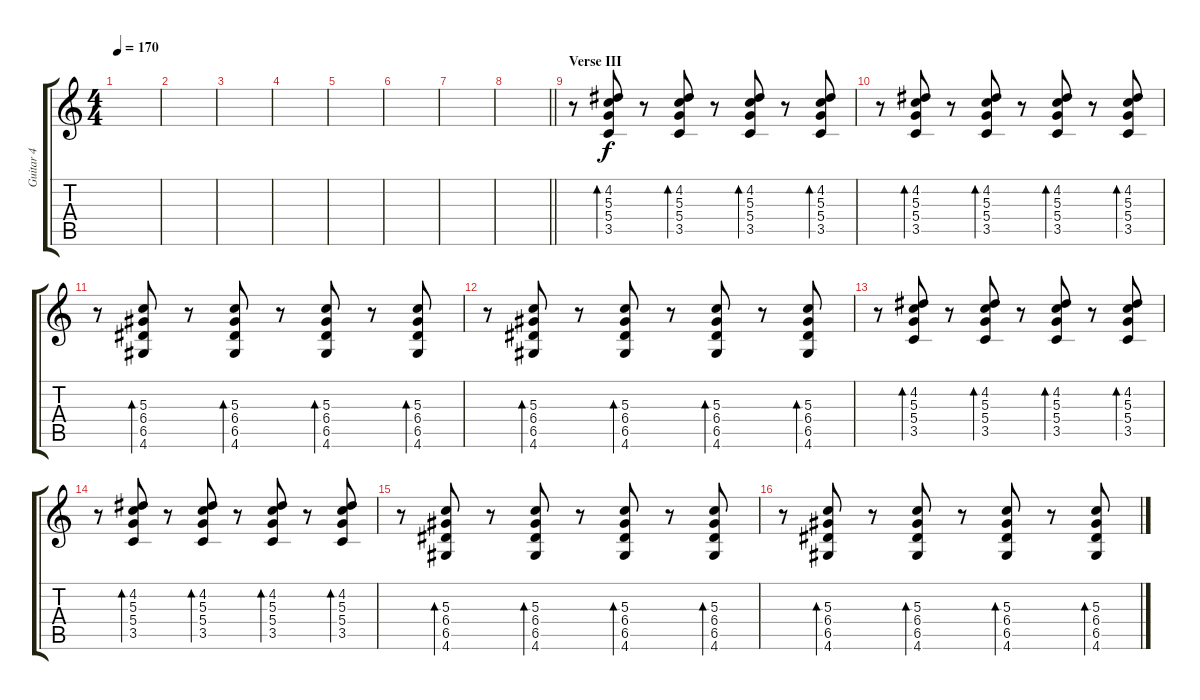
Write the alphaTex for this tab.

\track ("Guitar 4" "Guitar 4") {instrument acousticguitarsteel}
\staff {score tabs}
\tuning (E4 B3 G3 D3 A2 E2) {hide}
\ts (4 4)
\tempo 170
\clef g2
\ks c
|
|
|
|
|
|
|
\barLineRight lightlight
|
\section ("" "Verse III")
r.8 (4.2 5.3 5.4 3.5).8{bd 120} r.8 (4.2 5.3 5.4 3.5).8{bd 120} r.8 (4.2 5.3 5.4 3.5).8{bd 120} r.8 (4.2 5.3 5.4 3.5).8{bd 120} |
r.8 (4.2 5.3 5.4 3.5).8{bd 120} r.8 (4.2 5.3 5.4 3.5).8{bd 120} r.8 (4.2 5.3 5.4 3.5).8{bd 120} r.8 (4.2 5.3 5.4 3.5).8{bd 120} |
r.8 (5.3 6.4 6.5 4.6).8{bd 120} r.8 (5.3 6.4 6.5 4.6).8{bd 120} r.8 (5.3 6.4 6.5 4.6).8{bd 120} r.8 (5.3 6.4 6.5 4.6).8{bd 120} |
r.8 (5.3 6.4 6.5 4.6).8{bd 120} r.8 (5.3 6.4 6.5 4.6).8{bd 120} r.8 (5.3 6.4 6.5 4.6).8{bd 120} r.8 (5.3 6.4 6.5 4.6).8{bd 120} |
r.8 (4.2 5.3 5.4 3.5).8{bd 120} r.8 (4.2 5.3 5.4 3.5).8{bd 120} r.8 (4.2 5.3 5.4 3.5).8{bd 120} r.8 (4.2 5.3 5.4 3.5).8{bd 120} |
r.8 (4.2 5.3 5.4 3.5).8{bd 120} r.8 (4.2 5.3 5.4 3.5).8{bd 120} r.8 (4.2 5.3 5.4 3.5).8{bd 120} r.8 (4.2 5.3 5.4 3.5).8{bd 120} |
r.8 (5.3 6.4 6.5 4.6).8{bd 120} r.8 (5.3 6.4 6.5 4.6).8{bd 120} r.8 (5.3 6.4 6.5 4.6).8{bd 120} r.8 (5.3 6.4 6.5 4.6).8{bd 120} |
r.8 (5.3 6.4 6.5 4.6).8{bd 120} r.8 (5.3 6.4 6.5 4.6).8{bd 120} r.8 (5.3 6.4 6.5 4.6).8{bd 120} r.8 (5.3 6.4 6.5 4.6).8{bd 120}
